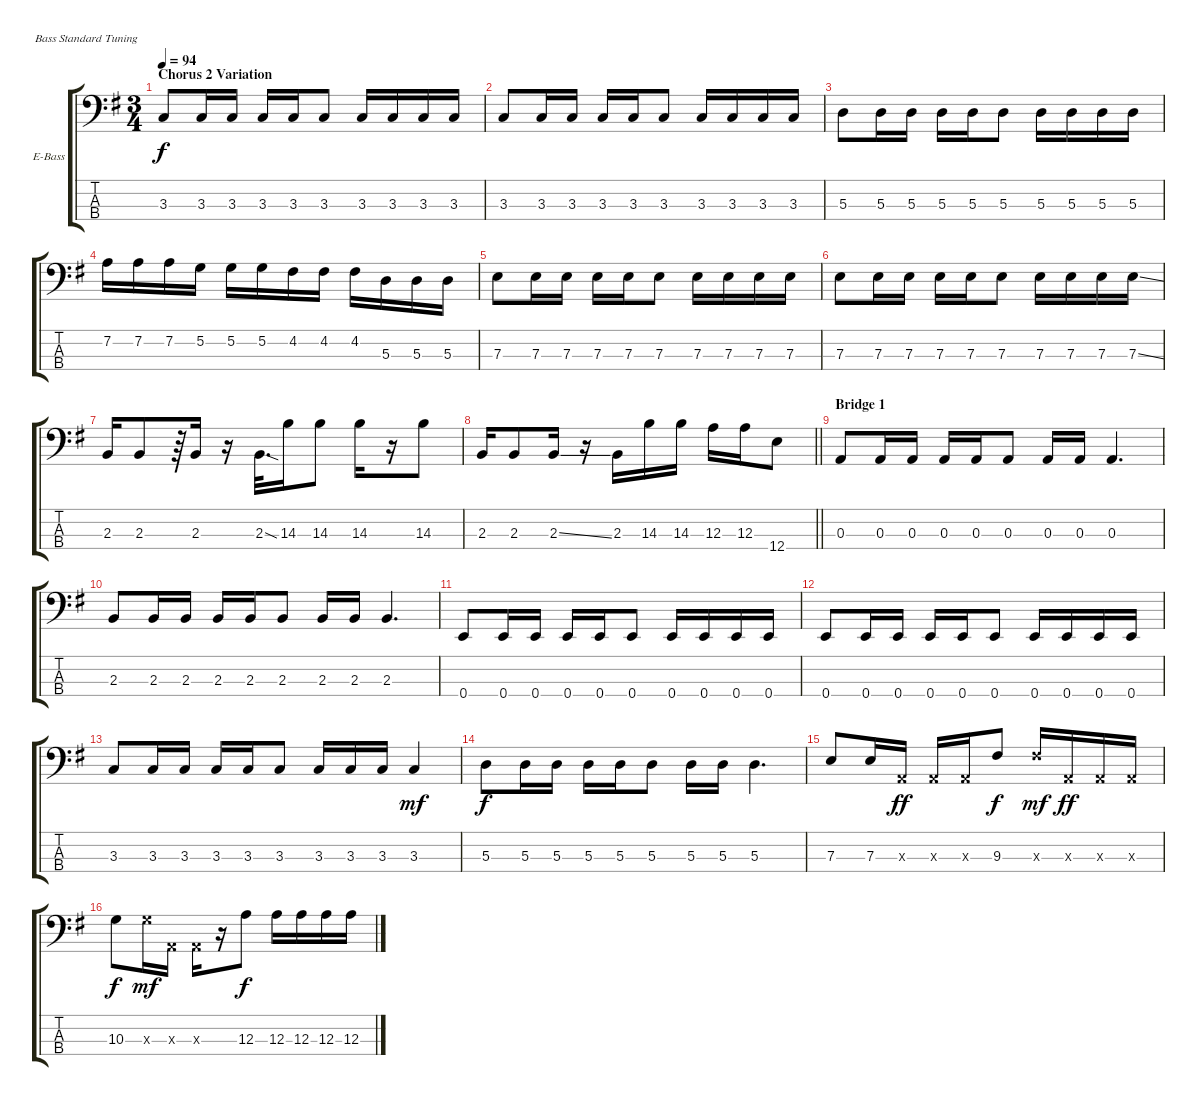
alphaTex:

\bracketExtendMode groupsimilarinstruments
\firstSystemTrackNameOrientation horizontal
\otherSystemsTrackNameOrientation horizontal
\track ("Bass" "E-Bass") {instrument electricbassfinger}
\staff {score tabs}
\tuning (G2 D2 A1 E1)
\ts (3 4)
\section ("" "Chorus 2 Variation")
\tempo 94
\clef f4
\ks g
3.3.8{dy f} 3.3.16 3.3.16 3.3.16 3.3.16 3.3.8 3.3.16 3.3.16 3.3.16 3.3.16 |
3.3.8 3.3.16 3.3.16 3.3.16 3.3.16 3.3.8 3.3.16 3.3.16 3.3.16 3.3.16 |
5.3.8 5.3.16 5.3.16 5.3.16 5.3.16 5.3.8 5.3.16 5.3.16 5.3.16 5.3.16 |
7.2.16 7.2.16 7.2.16 5.2.16 5.2.16 5.2.16 4.2.16 4.2.16 4.2.16 5.3.16 5.3.16 5.3.16 |
7.3.8 7.3.16 7.3.16 7.3.16 7.3.16 7.3.8 7.3.16 7.3.16 7.3.16 7.3.16 |
7.3.8 7.3.16 7.3.16 7.3.16 7.3.16 7.3.8 7.3.16 7.3.16 7.3.16 7.3{ss}.16 |
2.3.16 2.3.8 r.64 2.3.16 r.16 2.3{sod}.32{d} 14.3.16 14.3.8 14.3.16 r.16 14.3.8 |
\barLineRight lightlight
2.3.16 2.3.8 2.3{ss}.16 r.16 2.3.16 14.3.16 14.3.16 12.3.16 12.3.16 12.4.8 |
\section ("" "Bridge 1")
0.3.8 0.3.16 0.3.16 0.3.16 0.3.16 0.3.8 0.3.16 0.3.16 0.3.4{d} |
2.3.8 2.3.16 2.3.16 2.3.16 2.3.16 2.3.8 2.3.16 2.3.16 2.3.4{d} |
0.4.8 0.4.16 0.4.16 0.4.16 0.4.16 0.4.8 0.4.16 0.4.16 0.4.16 0.4.16 |
0.4.8 0.4.16 0.4.16 0.4.16 0.4.16 0.4.8 0.4.16 0.4.16 0.4.16 0.4.16 |
3.3.8 3.3.16 3.3.16 3.3.16 3.3.16 3.3.8 3.3.16 3.3.16 3.3.16 3.3.4{dy mf} |
5.3.8{dy f} 5.3.16 5.3.16 5.3.16 5.3.16 5.3.8 5.3.16 5.3.16 5.3.4{d} |
7.3.8 7.3.16 0.3{x}.16{dy ff} 0.3{x}.16 0.3{x}.16 9.3.8{dy f} 9.3{x}.16{dy mf} 0.3{x}.16{dy ff} 0.3{x}.16 0.3{x}.16 |
10.3.8{dy f} 10.3{x}.16{dy mf} 0.3{x}.16 0.3{x}.16 r.16 12.3.8{dy f} 12.3.16 12.3.16 12.3.16 12.3{ss}.16
